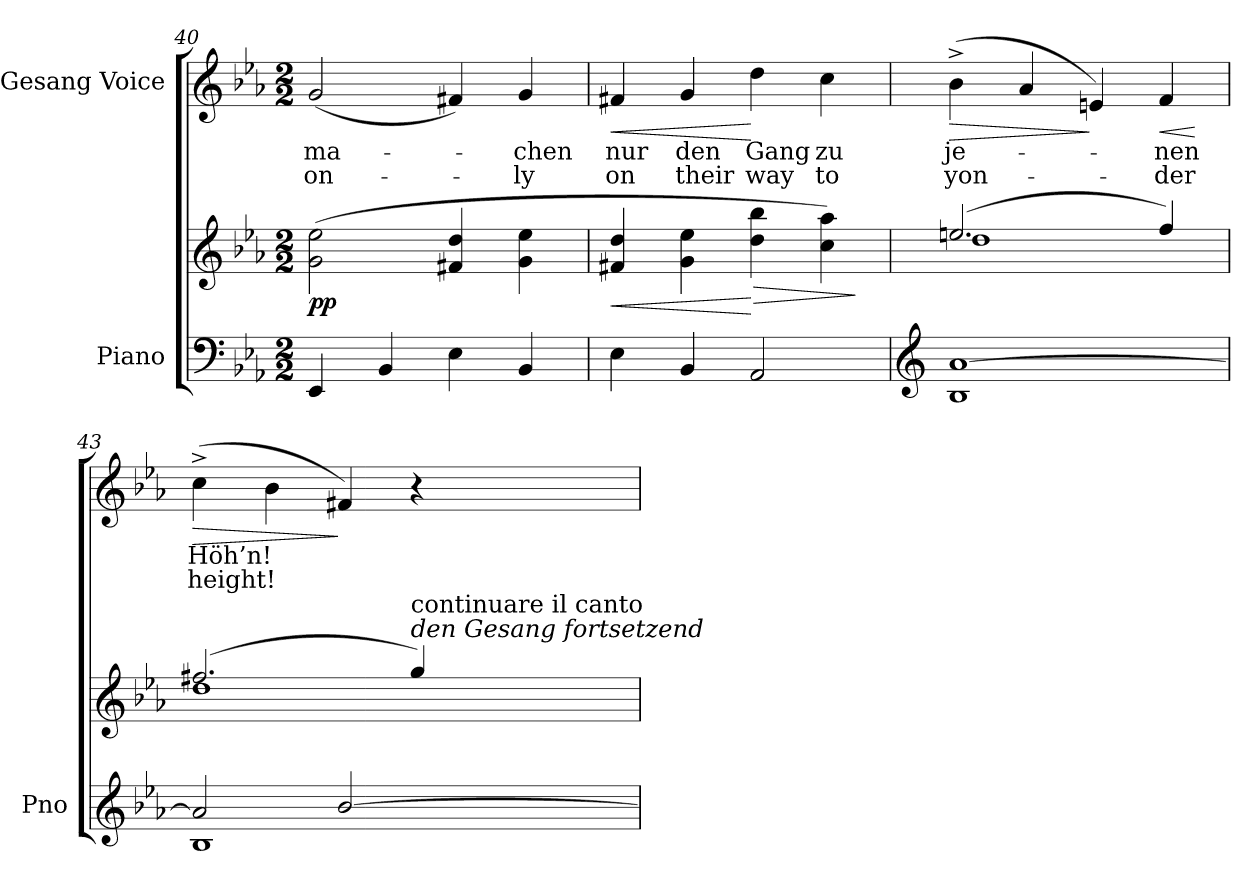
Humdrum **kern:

**kern	**kern	**dynam	**kern	**text	**text	**dynam
*part2	*part2	*part2	*part1	*part1	*part1	*part1
*staff3	*staff2	*staff2/3	*staff1	*staff1	*staff1	*staff1
*I"Piano	*	*	*I"Gesang Voice	*	*	*
*I'Pno	*	*	*	*	*	*
*clefF4	*clefG2	*	*clefG2	*	*	*
*k[b-e-a-]	*k[b-e-a-]	*	*k[b-e-a-]	*	*	*
*M2/2	*M2/2	*	*M2/2	*	*	*
=40	=40	=40	=40	=40	=40	=40
!	!	!LO:DY:b	!	!	!	!
4EE-/	(2g\ 2ee-\	pp	(2g/	ma-	on-	.
4BB-/	.	.	.	.	.	.
4E-\	4f#X/ 4dd/	.	4f#X/)	.	.	.
4BB-/	4g\ 4ee-\	.	4g/	-chen	-ly	.
=41	=41	=41	=41	=41	=41	=41
!	!	!LO:HP:b	!	!	!	!LO:HP:b
4E-\	4f#X/ 4dd/	<	4f#X/	nur	on	<
4BB-/	4g\ 4ee-\	.	4g/	den	their	.
!	!	!LO:HP:n=1:b	!	!	!	!
2AA-/	4dd\ 4bb-\	[ >	4dd\	Gang	way	[
.	4cc\ 4aa-\)	.	4cc\	zu	to	.
.	.	]	.	.	.	.
=42	=42	=42	=42	=42	=42	=42
*clefG2	*	*	*	*	*	*
*	*^	*	*	*	*	*
!	!	!	!	!	!	!	!LO:HP:b
1B- [1a-	(2.een/	1dd	.	(4b-^\	je-	yon-	>
.	.	.	.	4a-/	.	.	.
.	.	.	.	4en/)	.	.	]
!	!	!	!	!	!	!	!LO:HP:b
.	4ff/)	.	.	4f/	-nen	-der	<
*	*v	*v	*	*	*	*	*
.	.	.	.	.	.	[
=43	=43	=43	=43	=43	=43	=43
*^	*^	*	*	*	*	*
!	!	!	!	!	!	!	!	!LO:HP:b
2a-/]	1B-	(2.ff#X/	1dd	.	(4cc^\	Höh’n!	height!	>
.	.	.	.	.	4b-\	.	.	.
[2b-/	.	.	.	.	4f#X/)	.	.	]
!	!	!LO:TX:i:t=den Gesang fortsetzend	!	!	!	!	!	!
!	!	!LO:TX:t=continuare il canto	!	!	!	!	!	!
.	.	4gg/)	.	.	4r	.	.	.
*v	*v	*	*	*	*	*	*	*
*	*v	*v	*	*	*	*	*
=	=	=	=	=	=	=
*-	*-	*-	*-	*-	*-	*-
